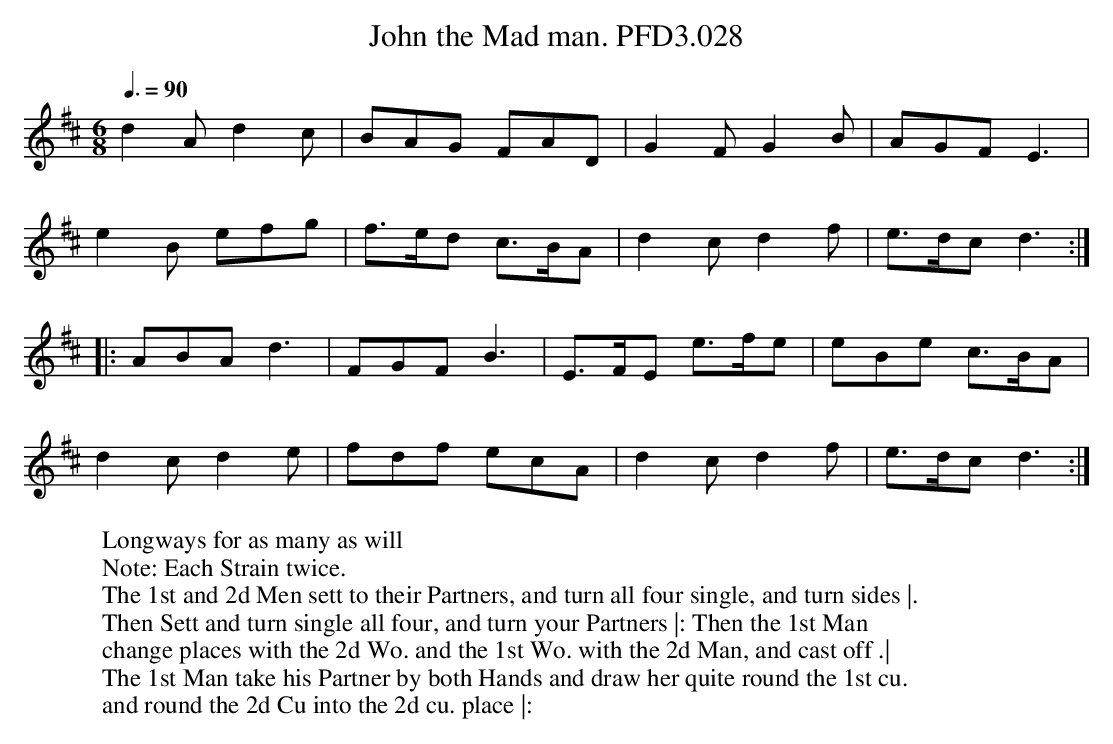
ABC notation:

X:1
T:John the Mad man. PFD3.028
M:6/8
L:1/8
W:Longways for as many as will
W:Note: Each Strain twice.
W:The 1st and 2d Men sett to their Partners, and turn all four single, and turn sides |.
W:Then Sett and turn single all four, and turn your Partners |: Then the 1st Man
W:change places with the 2d Wo. and the 1st Wo. with the 2d Man, and cast off .|
W:The 1st Man take his Partner by both Hands and draw her quite round the 1st cu.
W:and round the 2d Cu into the 2d cu. place |:
Q:3/8=90
K:D
d2A d2c | BAG FAD | G2F G2B | AGF E3 |
e2B efg | f>ed c>BA | d2c d2f | e>dc d3 :|
|: ABA d3 | FGF B3 | E>FE e>fe | eBe c>BA |
d2c d2e | fdf ecA | d2c d2f | e>dc d3 :|
